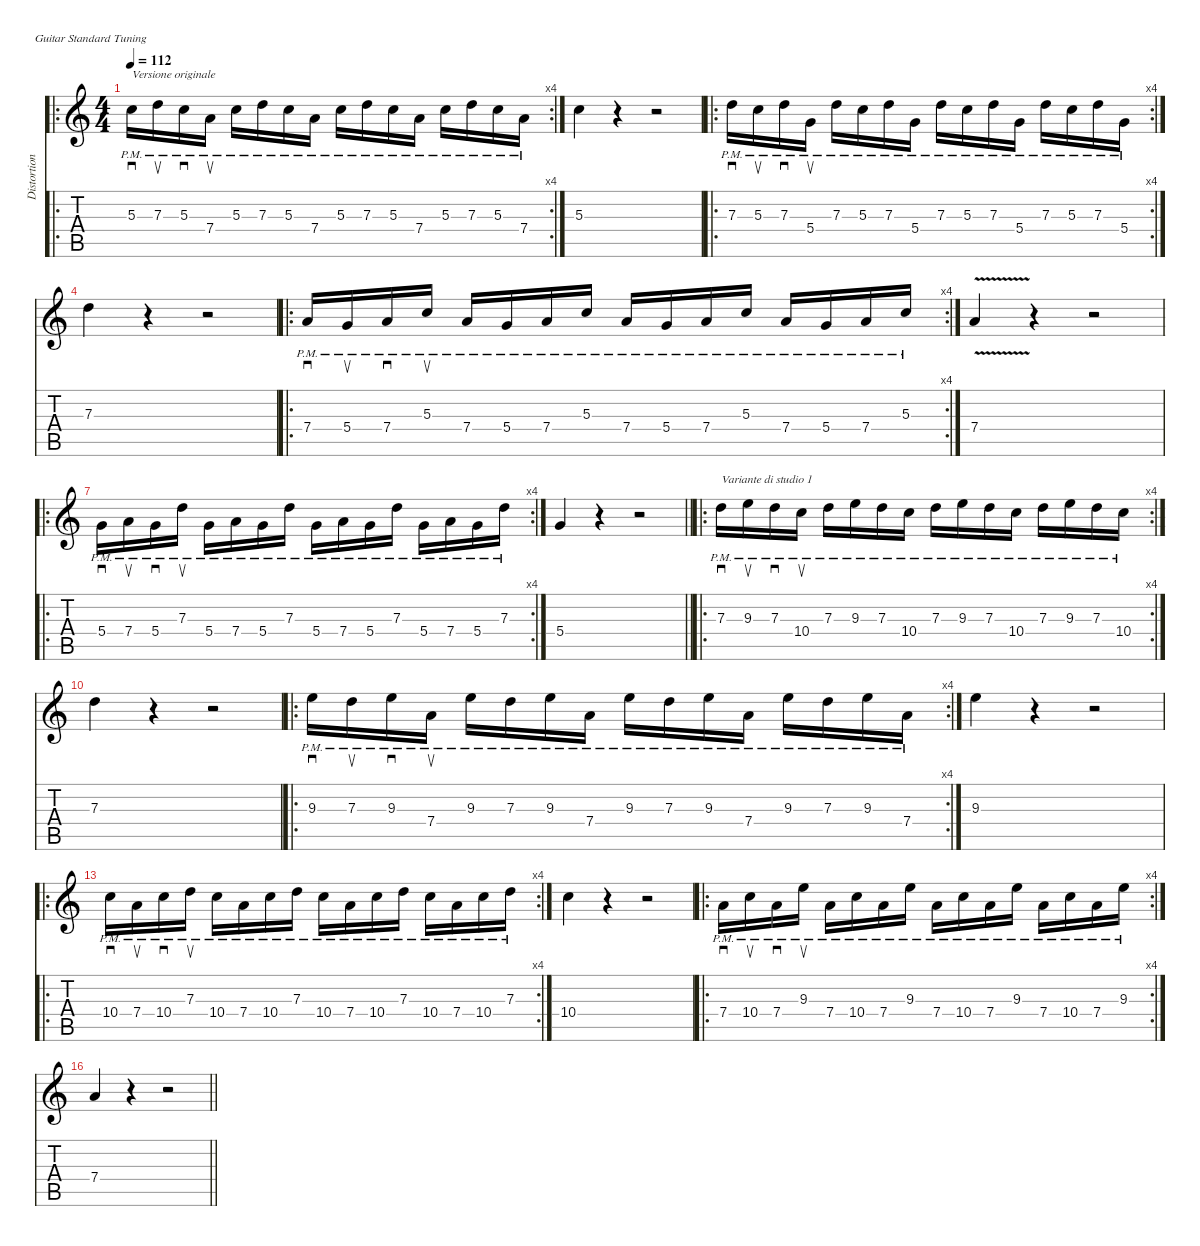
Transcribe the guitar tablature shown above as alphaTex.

\defaultSystemsLayout 4
\hideDynamics
\bracketExtendMode nobrackets
\otherSystemsTrackNameOrientation horizontal
\defaultBarNumberDisplay FirstOfSystem
\track ("Distortion Guitar" "Distortion") {instrument distortionguitar}
\staff {score tabs}
\tuning (E4 B3 G3 D3 A2 E2)
\ro
\rc 4
\ts (4 4)
\tempo 112
\clef g2
\ks c
5.3{pm}.16{sd txt "Versione originale" dy mf instrument distortionguitar beam Down} 7.3{pm}.16{su beam Down} 5.3{pm}.16{sd beam Down} 7.4{pm}.16{su beam Down} 5.3{pm}.16{beam Down} 7.3{pm}.16{beam Down} 5.3{pm}.16{beam Down} 7.4{pm}.16{beam Down} 5.3{pm}.16{beam Down} 7.3{pm}.16{beam Down} 5.3{pm}.16{beam Down} 7.4{pm}.16{beam Down} 5.3{pm}.16{beam Down} 7.3{pm}.16{beam Down} 5.3{pm}.16{beam Down} 7.4{pm}.16{beam Down} |
5.3.4{beam Down} r.4{beam Down} r.2{beam Down} |
\ro
\rc 4
7.3{pm}.16{sd beam Down} 5.3{pm}.16{su beam Down} 7.3{pm}.16{sd beam Down} 5.4{pm}.16{su beam Down} 7.3{pm}.16{beam Down} 5.3{pm}.16{beam Down} 7.3{pm}.16{beam Down} 5.4{pm}.16{beam Down} 7.3{pm}.16{beam Down} 5.3{pm}.16{beam Down} 7.3{pm}.16{beam Down} 5.4{pm}.16{beam Down} 7.3{pm}.16{beam Down} 5.3{pm}.16{beam Down} 7.3{pm}.16{beam Down} 5.4{pm}.16{beam Down} |
7.3.4{beam Down} r.4{beam Down} r.2{beam Down} |
\ro
\rc 4
7.4{pm}.16{sd beam Up} 5.4{pm}.16{su beam Up} 7.4{pm}.16{sd beam Up} 5.3{pm}.16{su beam Up} 7.4{pm}.16{beam Up} 5.4{pm}.16{beam Up} 7.4{pm}.16{beam Up} 5.3{pm}.16{beam Up} 7.4{pm}.16{beam Up} 5.4{pm}.16{beam Up} 7.4{pm}.16{beam Up} 5.3{pm}.16{beam Up} 7.4{pm}.16{beam Up} 5.4{pm}.16{beam Up} 7.4{pm}.16{beam Up} 5.3{pm}.16{beam Up} |
7.4{v}.4{beam Up} r.4{beam Up} r.2{beam Up} |
\ro
\rc 4
5.4{pm}.16{sd beam Down} 7.4{pm}.16{su beam Down} 5.4{pm}.16{sd beam Down} 7.3{pm}.16{su beam Down} 5.4{pm}.16{beam Down} 7.4{pm}.16{beam Down} 5.4{pm}.16{beam Down} 7.3{pm}.16{beam Down} 5.4{pm}.16{beam Down} 7.4{pm}.16{beam Down} 5.4{pm}.16{beam Down} 7.3{pm}.16{beam Down} 5.4{pm}.16{beam Down} 7.4{pm}.16{beam Down} 5.4{pm}.16{beam Down} 7.3{pm}.16{beam Down} |
\barLineRight lightlight
5.4.4{beam Up} r.4{beam Up} r.2{beam Up} |
\ro
\rc 4
7.3{pm}.16{sd txt "Variante di studio 1" beam Down} 9.3{pm}.16{su beam Down} 7.3{pm}.16{sd beam Down} 10.4{pm}.16{su beam Down} 7.3{pm}.16{beam Down} 9.3{pm}.16{beam Down} 7.3{pm}.16{beam Down} 10.4{pm}.16{beam Down} 7.3{pm}.16{beam Down} 9.3{pm}.16{beam Down} 7.3{pm}.16{beam Down} 10.4{pm}.16{beam Down} 7.3{pm}.16{beam Down} 9.3{pm}.16{beam Down} 7.3{pm}.16{beam Down} 10.4{pm}.16{beam Down} |
7.3.4{beam Down} r.4{beam Down} r.2{beam Down} |
\ro
\rc 4
9.3{pm}.16{sd beam Down} 7.3{pm}.16{su beam Down} 9.3{pm}.16{sd beam Down} 7.4{pm}.16{su beam Down} 9.3{pm}.16{beam Down} 7.3{pm}.16{beam Down} 9.3{pm}.16{beam Down} 7.4{pm}.16{beam Down} 9.3{pm}.16{beam Down} 7.3{pm}.16{beam Down} 9.3{pm}.16{beam Down} 7.4{pm}.16{beam Down} 9.3{pm}.16{beam Down} 7.3{pm}.16{beam Down} 9.3{pm}.16{beam Down} 7.4{pm}.16{beam Down} |
9.3.4{beam Down} r.4{beam Down} r.2{beam Down} |
\ro
\rc 4
10.4{pm}.16{sd beam Down} 7.4{pm}.16{su beam Down} 10.4{pm}.16{sd beam Down} 7.3{pm}.16{su beam Down} 10.4{pm}.16{beam Down} 7.4{pm}.16{beam Down} 10.4{pm}.16{beam Down} 7.3{pm}.16{beam Down} 10.4{pm}.16{beam Down} 7.4{pm}.16{beam Down} 10.4{pm}.16{beam Down} 7.3{pm}.16{beam Down} 10.4{pm}.16{beam Down} 7.4{pm}.16{beam Down} 10.4{pm}.16{beam Down} 7.3{pm}.16{beam Down} |
10.4.4{beam Down} r.4{beam Down} r.2{beam Down} |
\ro
\rc 4
7.4{pm}.16{sd beam Down} 10.4{pm}.16{su beam Down} 7.4{pm}.16{sd beam Down} 9.3{pm}.16{su beam Down} 7.4{pm}.16{beam Down} 10.4{pm}.16{beam Down} 7.4{pm}.16{beam Down} 9.3{pm}.16{beam Down} 7.4{pm}.16{beam Down} 10.4{pm}.16{beam Down} 7.4{pm}.16{beam Down} 9.3{pm}.16{beam Down} 7.4{pm}.16{beam Down} 10.4{pm}.16{beam Down} 7.4{pm}.16{beam Down} 9.3{pm}.16{beam Down} |
\barLineRight lightlight
7.4.4{beam Up} r.4{beam Up} r.2{beam Up}
